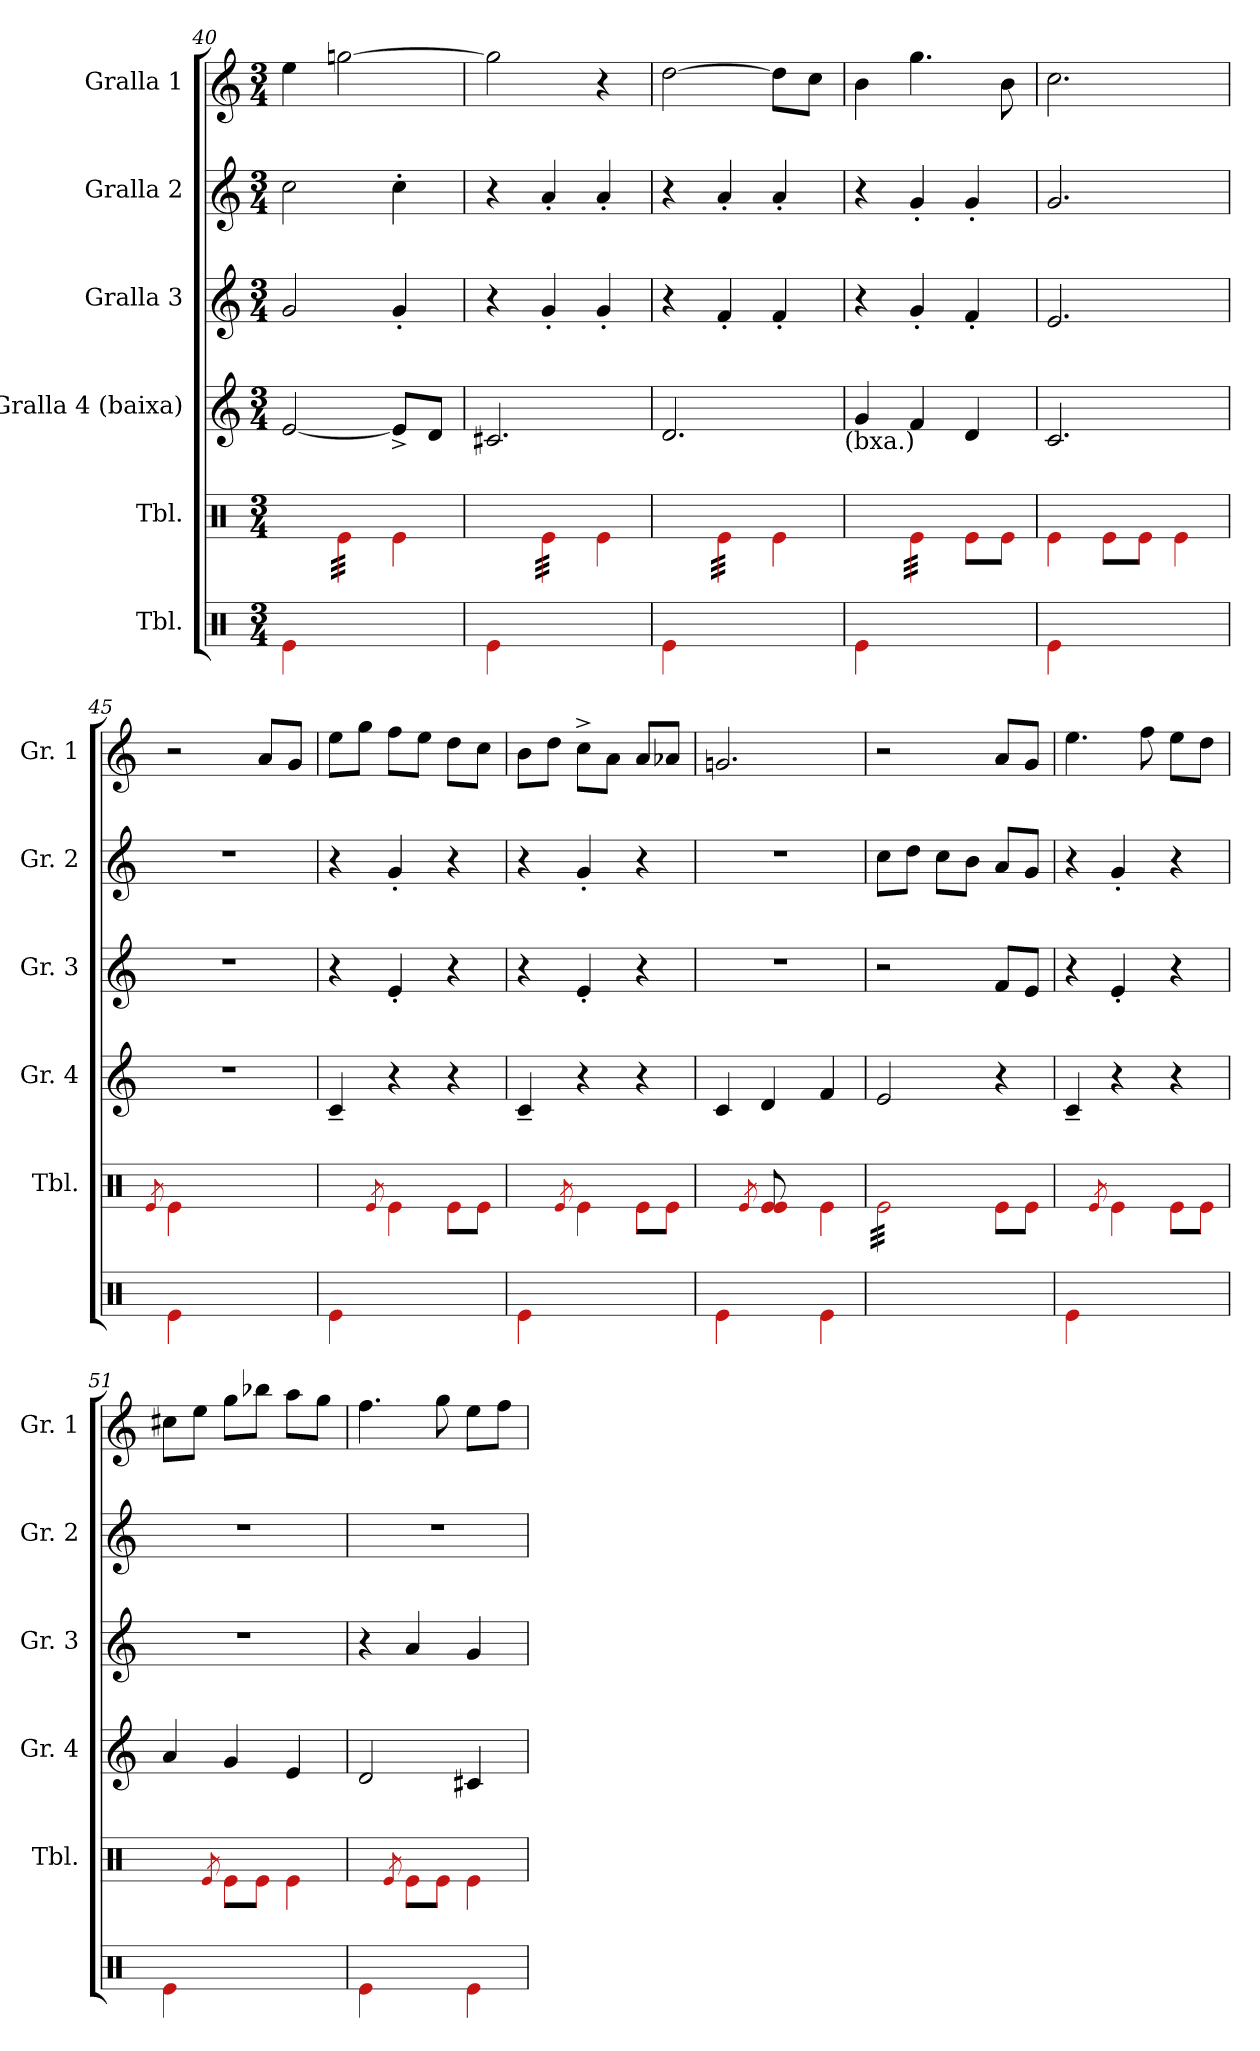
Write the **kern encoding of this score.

**kern	**kern	**kern	**kern	**kern	**kern
*part6	*part5	*part4	*part3	*part2	*part1
*staff6	*staff5	*staff4	*staff3	*staff2	*staff1
*I"Tbl.	*I"Tbl.	*I"Gralla 4 (baixa)	*I"Gralla 3	*I"Gralla 2	*I"Gralla 1
*	*I'Tbl.	*I'Gr. 4	*I'Gr. 3	*I'Gr. 2	*I'Gr. 1
*clefX	*clefX	*clefG2	*clefG2	*clefG2	*clefG2
*k[]	*k[]	*k[]	*k[]	*k[]	*k[]
*M3/4	*M3/4	*M3/4	*M3/4	*M3/4	*M3/4
=40	=40	=40	=40	=40	=40
4e\	4ryy	[2e/	2g/	2cc\	4ee\
*	*tremolo	*	*	*	*
2ryy	32e\LLL	.	.	.	[2ggn\
.	32e\	.	.	.	.
.	32e\	.	.	.	.
.	32e\	.	.	.	.
.	32e\	.	.	.	.
.	32e\	.	.	.	.
.	32e\	.	.	.	.
.	32e\JJJ	.	.	.	.
*	*Xtremolo	*	*	*	*
.	4e\	8e^/L]	4g'/	4cc'\	.
.	.	8d/J	.	.	.
=41	=41	=41	=41	=41	=41
4e\	4ryy	2.c#X/	4r	4r	2gg\]
*	*tremolo	*	*	*	*
2ryy	32e\LLL	.	4g'/	4a'/	.
.	32e\	.	.	.	.
.	32e\	.	.	.	.
.	32e\	.	.	.	.
.	32e\	.	.	.	.
.	32e\	.	.	.	.
.	32e\	.	.	.	.
.	32e\JJJ	.	.	.	.
*	*Xtremolo	*	*	*	*
.	4e\	.	4g'/	4a'/	4r
!!LO:LB:g=z
=42	=42	=42	=42	=42	=42
4e\	4ryy	2.d/	4r	4r	[2dd\
*	*tremolo	*	*	*	*
2ryy	32e\LLL	.	4f'/	4a'/	.
.	32e\	.	.	.	.
.	32e\	.	.	.	.
.	32e\	.	.	.	.
.	32e\	.	.	.	.
.	32e\	.	.	.	.
.	32e\	.	.	.	.
.	32e\JJJ	.	.	.	.
*	*Xtremolo	*	*	*	*
.	4e\	.	4f'/	4a'/	8dd\L]
.	.	.	.	.	8cc\J
!	!	!LO:TX:b:t=(bxa.)	!	!	!
=43	=43	=43	=43	=43	=43
4e\	4ryy	4g/	4r	4r	4b\
*	*tremolo	*	*	*	*
2ryy	32e\LLL	4f/	4g'/	4g'/	4.gg\
.	32e\	.	.	.	.
.	32e\	.	.	.	.
.	32e\	.	.	.	.
.	32e\	.	.	.	.
.	32e\	.	.	.	.
.	32e\	.	.	.	.
.	32e\JJJ	.	.	.	.
*	*Xtremolo	*	*	*	*
.	8e\L	4d/	4f'/	4g'/	.
.	8e\J	.	.	.	8b\
=44	=44	=44	=44	=44	=44
4e\	4e\	2.c/	2.e/	2.g/	2.cc\
2ryy	8e\L	.	.	.	.
.	8e\J	.	.	.	.
.	4e\	.	.	.	.
=45	=45	=45	=45	=45	=45
.	8qe/	.	.	.	.
4e\	4e\	2.r	2.r	2.r	2r
2ryy	2ryy	.	.	.	.
.	.	.	.	.	8a/L
.	.	.	.	.	8g/J
=46	=46	=46	=46	=46	=46
4e\	4ryy	4c~/	4r	4r	8ee\L
.	.	.	.	.	8gg\J
.	8qe/	.	.	.	.
2ryy	4e\	4r	4e'/	4g'/	8ff\L
.	.	.	.	.	8ee\J
.	8e\L	4r	4r	4r	8dd\L
.	8e\J	.	.	.	8cc\J
=47	=47	=47	=47	=47	=47
4e\	4ryy	4c~/	4r	4r	8b\L
.	.	.	.	.	8dd\J
.	8qe/	.	.	.	.
2ryy	4e\	4r	4e'/	4g'/	8cc^\L
.	.	.	.	.	8a\J
.	8e\L	4r	4r	4r	8a/L
.	8e\J	.	.	.	8a-X/J
=48	=48	=48	=48	=48	=48
4e\	4ryy	4c/	2.r	2.r	2.gn/
.	8qe/	.	.	.	.
4ryy	8e/ 8e/	4d/	.	.	.
.	8ryy	.	.	.	.
4e\	4e\	4f/	.	.	.
=49	=49	=49	=49	=49	=49
*	*tremolo	*	*	*	*
2.ryy	32e\LLL	2e/	2r	8cc\L	2r
.	32e\	.	.	.	.
.	32e\	.	.	.	.
.	32e\	.	.	.	.
.	32e\	.	.	8dd\J	.
.	32e\	.	.	.	.
.	32e\	.	.	.	.
.	32e\	.	.	.	.
.	32e\	.	.	8cc\L	.
.	32e\	.	.	.	.
.	32e\	.	.	.	.
.	32e\	.	.	.	.
.	32e\	.	.	8b\J	.
.	32e\	.	.	.	.
.	32e\	.	.	.	.
.	32e\JJJ	.	.	.	.
*	*Xtremolo	*	*	*	*
.	8e\L	4r	8f/L	8a/L	8a/L
.	8e\J	.	8e/J	8g/J	8g/J
!!LO:PB:g=z
=50	=50	=50	=50	=50	=50
4e\	4ryy	4c~/	4r	4r	4.ee\
.	8qe/	.	.	.	.
2ryy	4e\	4r	4e'/	4g'/	.
.	.	.	.	.	8ff\
.	8e\L	4r	4r	4r	8ee\L
.	8e\J	.	.	.	8dd\J
=51	=51	=51	=51	=51	=51
4e\	4ryy	4a/	2.r	2.r	8cc#X\L
.	.	.	.	.	8ee\J
.	8qe/	.	.	.	.
2ryy	8e\L	4g/	.	.	8gg\L
.	8e\J	.	.	.	8bb-X\J
.	4e\	4e/	.	.	8aa\L
.	.	.	.	.	8gg\J
=52	=52	=52	=52	=52	=52
4e\	4ryy	2d/	4r	2.r	4.ff\
.	8qe/	.	.	.	.
4ryy	8e\L	.	4a/	.	.
.	8e\J	.	.	.	8gg\
4e\	4e\	4c#X/	4g/	.	8ee\L
.	.	.	.	.	8ff\J
=	=	=	=	=	=
*-	*-	*-	*-	*-	*-
